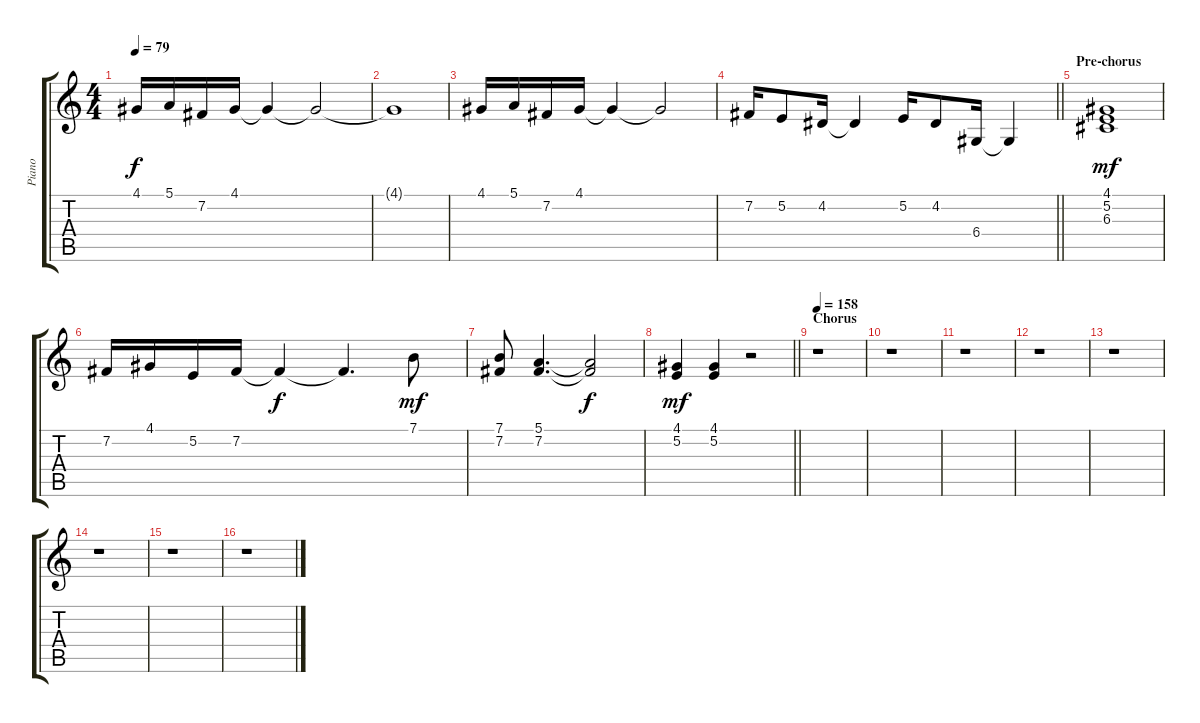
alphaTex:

\track ("Piano" "Piano") {instrument acousticgrandpiano}
\staff {score tabs}
\tuning (E4 B3 G3 D3 A2 E2) {hide}
\ts (4 4)
\tempo 79
\clef g2
\ks c
4.1.16{dy f} 5.1.16 7.2.16 4.1.16 4.1{t}.4 4.1{t}.2 |
4.1{t}.1 |
4.1.16 5.1.16 7.2.16 4.1.16 4.1{t}.4 4.1{t}.2 |
\barLineRight lightlight
7.2.16 5.2.8 4.2.16 4.2{t}.4 5.2.16 4.2.8 6.4.16 6.4{t}.4 |
\section ("" "Pre-chorus")
(4.1 5.2 6.3).1{dy mf} |
7.2.16 4.1.16 5.2.16 7.2.16 7.2{t}.4{dy f} 7.2{t}.4{d} 7.1.8{dy mf} |
(7.1 7.2).8 (5.1 7.2).4{d} (5.1{t} 7.2{t}).2{dy f} |
\barLineRight lightlight
(4.1 5.2).4{dy mf} (4.1 5.2).4 r.2 |
\section ("" "Chorus")
\tempo 158
r.1 |
r.1 |
r.1 |
r.1 |
r.1 |
r.1 |
r.1 |
r.1
